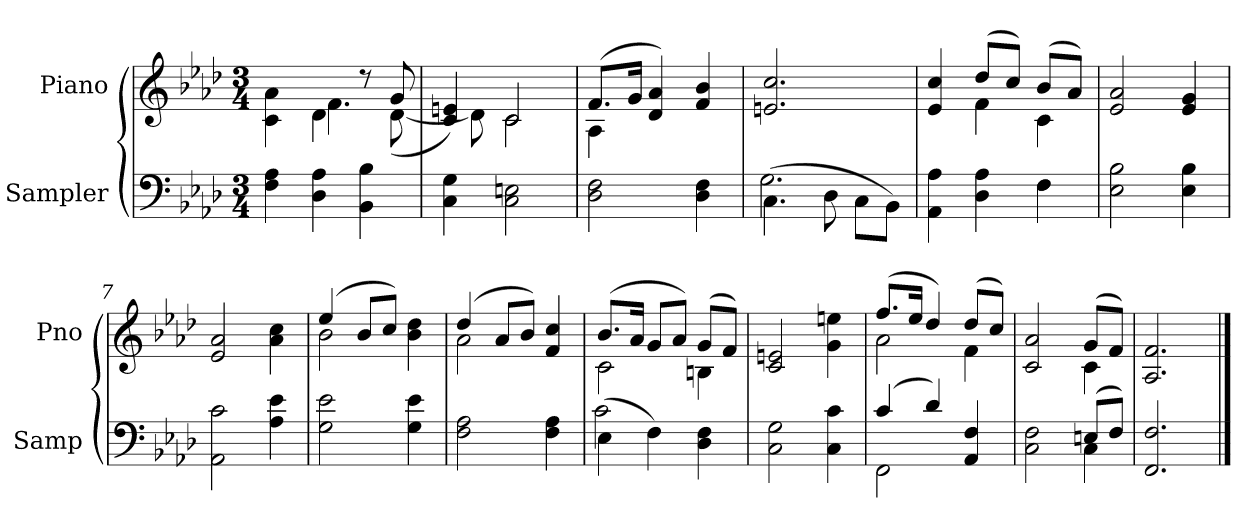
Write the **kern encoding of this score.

**kern	**kern
*part2	*part1
*staff2	*staff1
*I"Sampler	*I"Piano
*I'Samp	*I'Pno
*clefF4	*clefG2
*k[b-e-a-d-]	*k[b-e-a-d-]
*A-:	*A-:
*M3/4	*M3/4
=1	=1
*	*^
4F 4A-	4c\ 4a-\	4ryy
4D- 4A-	4d-\	4.f
4BB- 4B-	8r	.
.	8g/	([8d-
=2	=2	=2
4C 4G	4c 4en)	8d-]
.	.	8ryy
2C 2En	2c/	2c
=3	=3	=3
2D- 2F	(8.f/L	4A-
.	16g/Jk	.
.	4d- 4a-)	2ryy
4D- 4F	4f 4b-	.
*	*v	*v
=4	=4
*^	*
(4.C\	2.G	2.en 2.cc
8D-\	.	.
8C\L	.	.
8BB-\J)	.	.
=5	=5	=5
*	*	*^
4AA- 4A-	2ryy	4e- 4cc	4ryy
4D- 4A-	.	(8dd-/L	4f
.	.	8cc/J)	.
4F\	4F	(8b-/L	4c
.	.	8a-/J)	.
*v	*v	*	*
*	*v	*v
=6	=6
2E- 2B-	2e- 2a-
4E- 4B-	4e- 4g
=7	=7
2AA- 2c	2e- 2a-
4A- 4e-	4a- 4cc
=8	=8
*	*^
2G 2e-	(4ee-/	2b-
.	8b-/L	.
.	8cc/J)	.
4G 4e-	4b- 4dd-	4ryy
=9	=9	=9
2F 2A-	(4dd-/	2a-
.	8a-/L	.
.	8b-/J)	.
4F 4A-	4f 4cc	4ryy
=10	=10	=10
*^	*	*
(4E-\	2c	(8.b-/L	2c
.	.	16a-/Jk	.
4F\)	.	8g/L	.
.	.	8a-/J)	.
4D- 4F	4ryy	(8g/L	4Bn
.	.	8f/J)	.
*v	*v	*	*
*	*v	*v
=11	=11
2C 2G	2c 2en
4C 4c	4g 4een
=12	=12
*^	*^
(4c/	2FF	(8.ff/L	2a-
.	.	16ee-/Jk	.
4d-/)	.	4dd-/)	.
4AA- 4F	4ryy	(8dd-/L	4f
.	.	8cc/J)	.
=13	=13	=13	=13
2C 2F	2ryy	2c 2a-	2ryy
(8En/L	4C	(8g/L	4c
8F/J)	.	8f/J)	.
*v	*v	*	*
*	*v	*v
=14	=14
2.FF 2.F	2.A- 2.f
==	==
*-	*-
